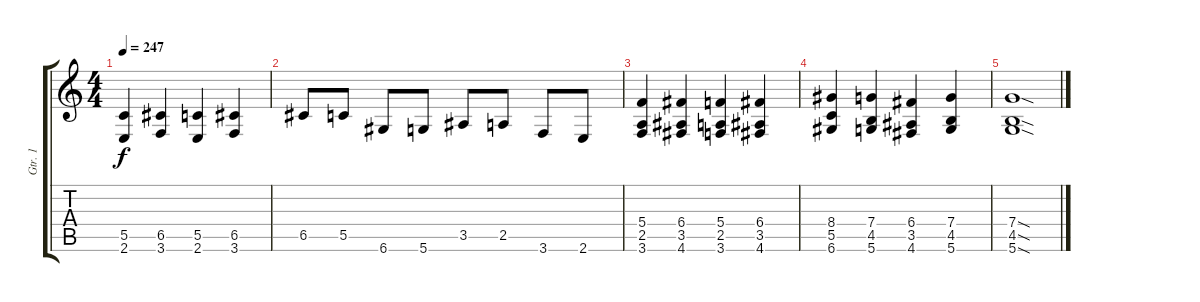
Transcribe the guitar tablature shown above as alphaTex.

\track ("Gtr. 1" "Gtr. 1") {instrument distortionguitar}
\staff {score tabs}
\tuning (D4 A3 F3 C3 G2 D2) {hide}
\ts (4 4)
\tempo 247
\clef g2
\ks c
(5.5 2.6).4{dy f} (6.5 3.6).4 (5.5 2.6).4 (6.5 3.6).4 |
6.5.8 5.5.8 6.6.8 5.6.8 3.5.8 2.5.8 3.6.8 2.6.8 |
(5.4 2.5 3.6).4 (6.4 3.5 4.6).4 (5.4 2.5 3.6).4 (6.4 3.5 4.6).4 |
(8.4 5.5 6.6).4 (7.4 4.5 5.6).4 (6.4 3.5 4.6).4 (7.4 4.5 5.6).4 |
(7.4{sod} 4.5{sod} 5.6{sod}).1
